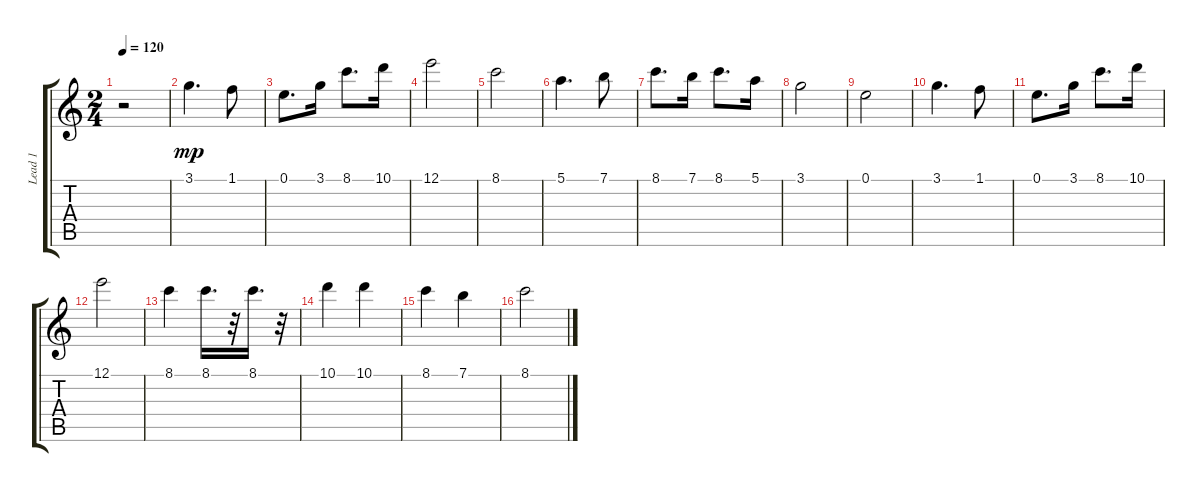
\track ("Lead 1" "Lead 1") {instrument acousticguitarsteel}
\staff {score tabs}
\tuning (E4 B3 G3 D3 A2 E2) {hide}
\ts (2 4)
\tempo 120
\clef g2
\ks c
r.2{dy mp} |
3.1.4{d} 1.1.8 |
0.1.8{d} 3.1.16 8.1.8{d} 10.1.16 |
12.1.2 |
8.1.2 |
5.1.4{d} 7.1.8 |
8.1.8{d} 7.1.16 8.1.8{d} 5.1.16 |
3.1.2 |
0.1.2 |
3.1.4{d} 1.1.8 |
0.1.8{d} 3.1.16 8.1.8{d} 10.1.16 |
12.1.2 |
8.1.4 8.1.16{d} r.32 8.1.16{d} r.32 |
10.1.4 10.1.4 |
8.1.4 7.1.4 |
8.1.2
